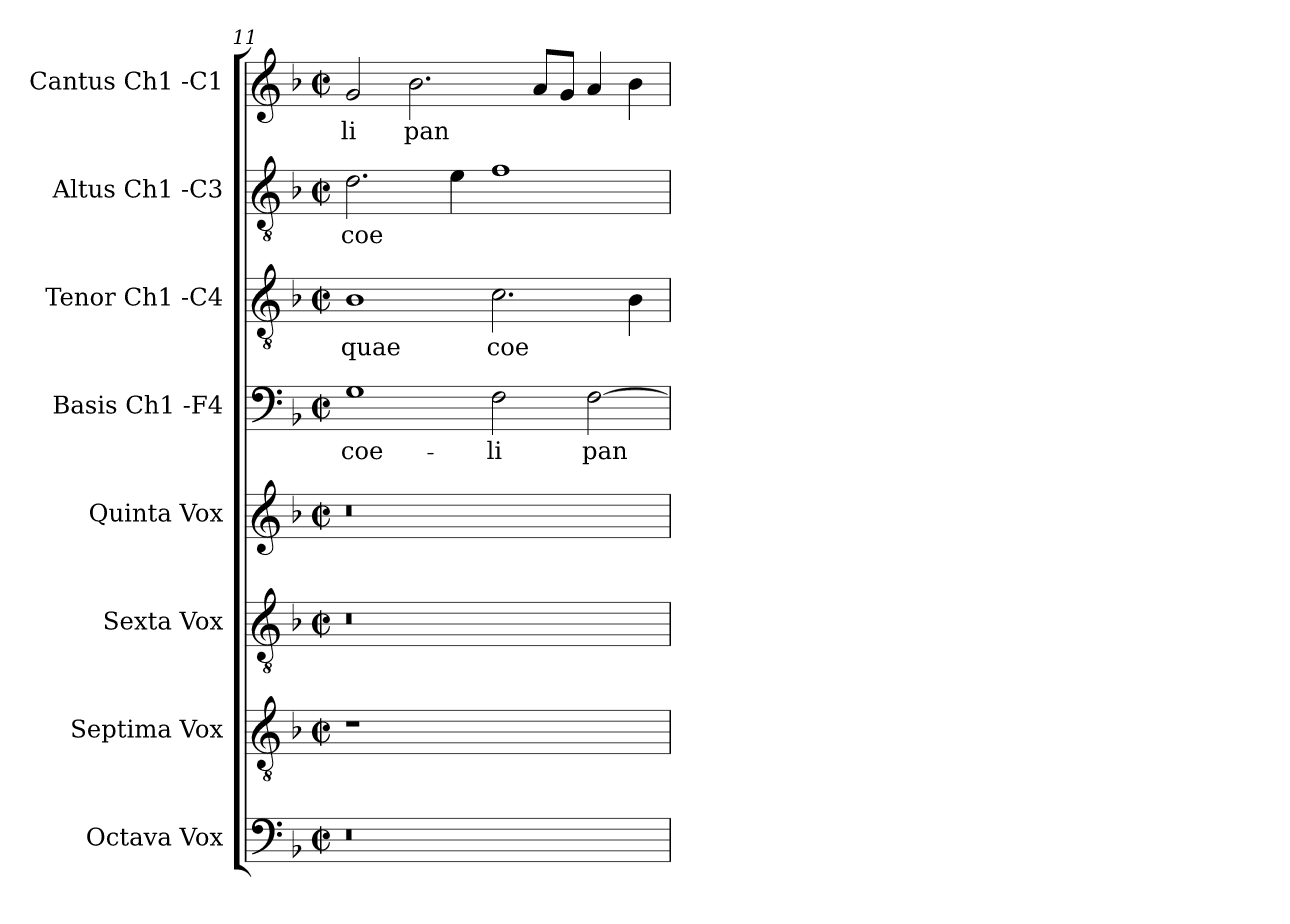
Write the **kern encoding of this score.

**kern	**kern	**kern	**kern	**kern	**text	**kern	**text	**kern	**text	**kern	**text
*part8	*part7	*part6	*part5	*part4	*part4	*part3	*part3	*part2	*part2	*part1	*part1
*staff8	*staff7	*staff6	*staff5	*staff4	*staff4	*staff3	*staff3	*staff2	*staff2	*staff1	*staff1
*I"Octava  Vox	*I"Septima  Vox	*I"Sexta  Vox	*I"Quinta  Vox	*I"Basis  Ch1 -F4	*	*I"Tenor  Ch1 -C4	*	*I"Altus  Ch1 -C3	*	*I"Cantus  Ch1 -C1	*
*	*	*	*	*I'B	*	*I'T	*	*I'A	*	*I'C	*
*clefF4	*clefGv2	*clefGv2	*clefG2	*clefF4	*	*clefGv2	*	*clefGv2	*	*clefG2	*
*k[b-]	*k[b-]	*k[b-]	*k[b-]	*k[b-]	*	*k[b-]	*	*k[b-]	*	*k[b-]	*
*F:	*F:	*F:	*F:	*F:	*	*F:	*	*F:	*	*F:	*
*M2/2	*M2/2	*M2/2	*M2/2	*M2/2	*	*M2/2	*	*M2/2	*	*M2/2	*
*met(c|)	*met(c|)	*met(c|)	*met(c|)	*met(c|)	*	*met(c|)	*	*met(c|)	*	*met(c|)	*
=11	=11	=11	=11	=11	=11	=11	=11	=11	=11	=11	=11
!	!	!	!	!	!LO:LY:b:rj	!	!LO:LY:b:rj	!	!LO:LY:b:rj	!	!LO:LY:b:cj
0r	1r	0r	0r	1G	coe-	1B-	quae	2.d\	coe-	2g/	-li
!	!	!	!	!	!	!	!	!	!	!	!LO:LY:b:cj
.	.	.	.	.	.	.	.	.	.	2.b-\	pan-
!	!	!	!	!	!	!	!	!	!LO:LY:b:rj	!	!
.	.	.	.	.	.	.	.	4e\	--	.	.
!	!	!	!	!	!LO:LY:b:rj	!	!LO:LY:b:rj	!	!LO:LY:b:rj	!	!
.	1ryy	.	.	2F\	-li	2.c\	coe-	1f	--	.	.
!	!	!	!	!	!	!	!	!	!	!	!LO:LY:b:cj
.	.	.	.	.	.	.	.	.	.	8a/L	--
!	!	!	!	!	!	!	!	!	!	!	!LO:LY:b:cj
.	.	.	.	.	.	.	.	.	.	8g/J	--
!	!	!	!	!	!LO:LY:b:rj	!	!	!	!	!	!LO:LY:b:cj
.	.	.	.	[>2F\	pan-	.	.	.	.	4a/	--
!	!	!	!	!	!	!	!LO:LY:b:rj	!	!	!	!LO:LY:b:cj
.	.	.	.	.	.	4B-\	--	.	.	4b-\	--
=	=	=	=	=	=	=	=	=	=	=	=
*-	*-	*-	*-	*-	*-	*-	*-	*-	*-	*-	*-
